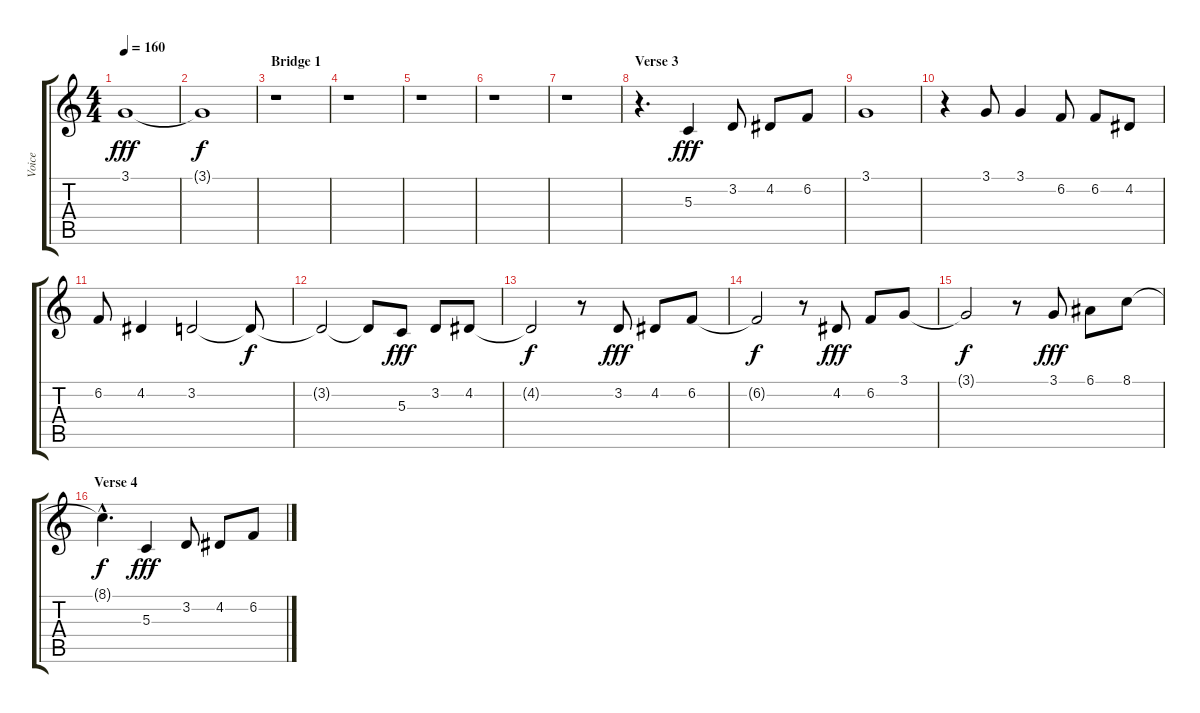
\track ("Voice" "Voice") {instrument electricpiano2}
\staff {score tabs}
\tuning (E4 B3 G3 D3 A2 E2) {hide}
\ts (4 4)
\tempo 160
\clef g2
\ks c
3.1.1{dy fff} |
3.1{t}.1{dy f} |
\section ("" "Bridge 1")
r.1 |
r.1 |
r.1 |
r.1 |
r.1 |
\section ("" "Verse 3")
r.4{d} 5.3.4{dy fff} 3.2.8 4.2.8 6.2.8 |
3.1.1 |
r.4 3.1.8 3.1.4 6.2.8 6.2.8 4.2.8 |
6.2.8 4.2.4 3.2.2 3.2{t}.8{dy f} |
3.2{t}.2 3.2{t}.8 5.3.8{dy fff} 3.2.8 4.2.8 |
4.2{t}.2{dy f} r.8 3.2.8{dy fff} 4.2.8 6.2.8 |
6.2{t}.2{dy f} r.8 4.2.8{dy fff} 6.2.8 3.1.8 |
3.1{t}.2{dy f} r.8 3.1.8{dy fff} 6.1.8 8.1.8 |
\section ("" "Verse 4")
8.1{hac t}.4{d dy f} 5.3.4{dy fff} 3.2.8 4.2.8 6.2.8
